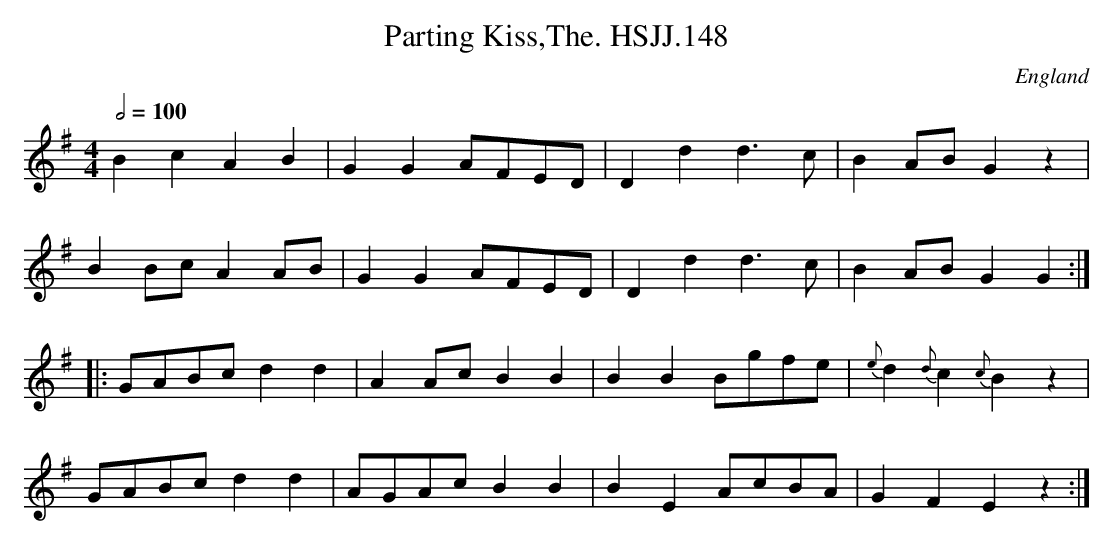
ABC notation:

X:1
T:Parting Kiss,The. HSJJ.148
M:4/4
L:1/8
Q:1/2=100
O:England
K:G
B2c2A2B2|G2G2AFED|D2d2d3c|B2ABG2z2|
B2BcA2AB|G2G2AFED|D2d2d3c|B2ABG2G2:|
|:GABcd2d2|A2AcB2B2|B2B2Bgfe|{e}d2{d}c2{c}B2z2|
GABcd2d2|AGAcB2B2|B2E2AcBA|G2F2E2z2:|
